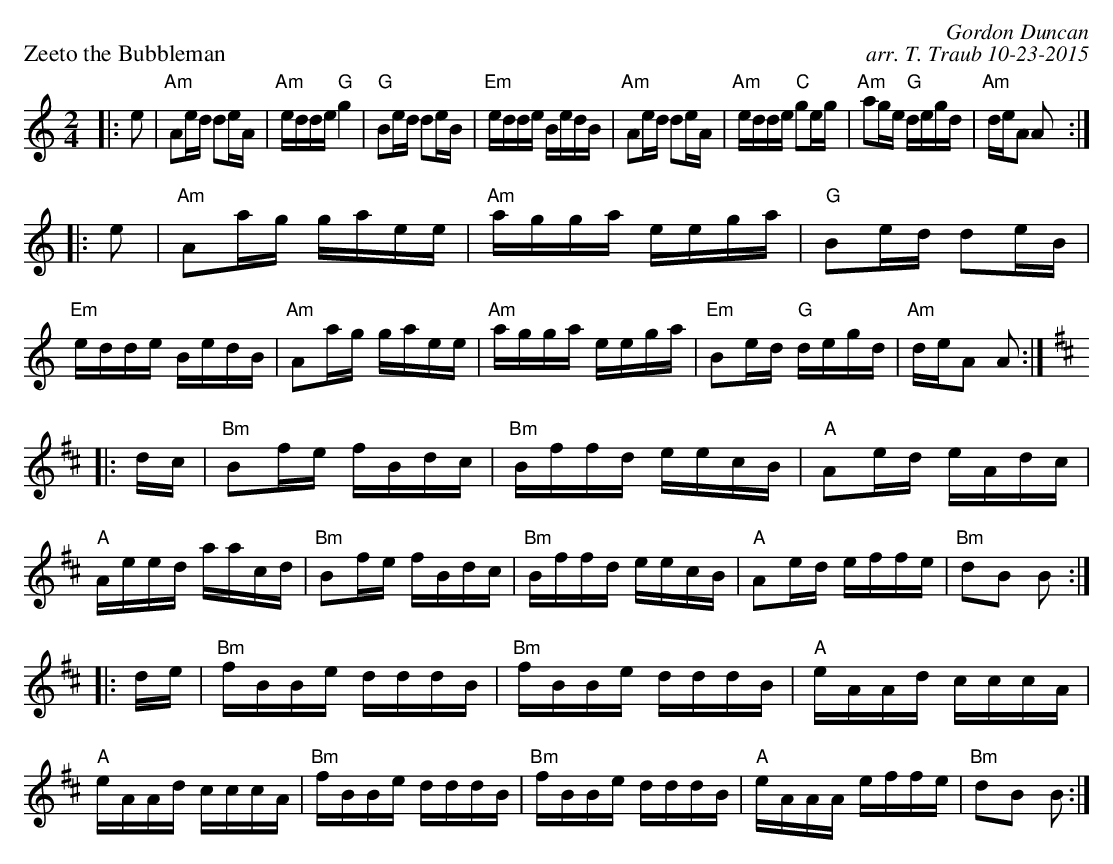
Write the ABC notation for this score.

X:1
P: Zeeto the Bubbleman
C: Gordon Duncan
C: arr. T. Traub 10-23-2015
M: 2/4
L: 1/16
K: Am
|: e2|"Am"A2ed d2eA|"Am"edde "G"g4|"G"B2ed d2eB|"Em"edde BedB|"Am"A2ed d2eA|"Am"edde "C"g2eg |"Am"a2ge "G"degd|"Am"deA2 A2 :|
|: e2|"Am"A2ag gaee|"Am"agga eega|"G"B2ed d2eB|"Em"edde BedB|"Am"A2ag gaee|"Am"agga eega|"Em"B2ed "G"degd|"Am"deA2 A2 :|
K: D
|: dc|"Bm"B2fe fBdc|"Bm"Bffd eecB|"A"A2ed eAdc|"A"Aeed aacd|"Bm"B2fe fBdc|"Bm"Bffd eecB|"A"A2ed effe|"Bm"d2B2 B2 :|
|: de|"Bm"fBBe dddB|"Bm"fBBe dddB|"A"eAAd cccA|"A"eAAd cccA|"Bm"fBBe dddB|"Bm"fBBe dddB|"A"eAAA effe|"Bm"d2B2 B2 :|
